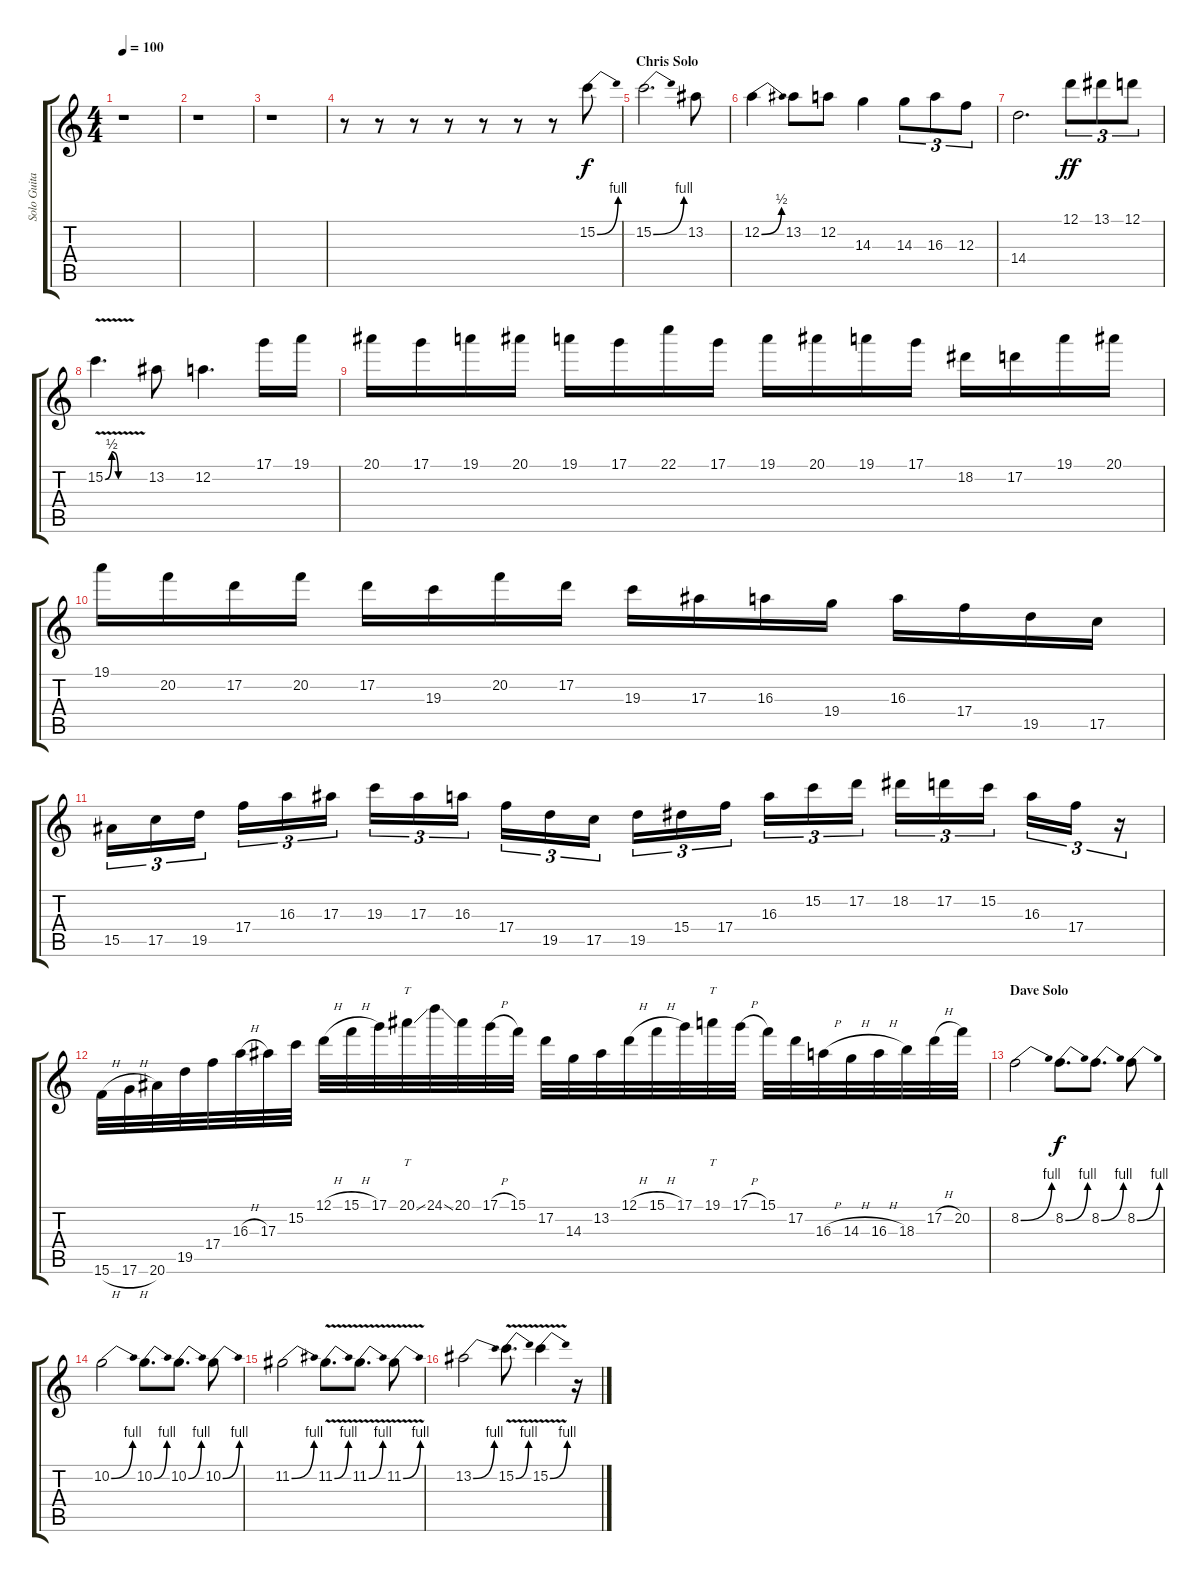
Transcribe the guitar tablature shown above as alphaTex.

\track ("Solo Guitar (Mustaine and Broderick)" "Solo Guita") {instrument overdrivenguitar}
\staff {score tabs}
\tuning (D4 A3 F3 C3 G2 D2) {hide}
\ts (4 4)
\tempo 100
\clef g2
\ks c
r.1{dy mf} |
r.1 |
r.1 |
r.8 r.8 r.8 r.8 r.8 r.8 r.8 15.2{be (bend 0 0 60 4)}.8{dy f} |
\section ("" "Chris Solo")
15.2{be (bend 0 0 60 4)}.2{d} 13.2.8 |
12.2{be (bend 0 0 60 2)}.4 13.2.8 12.2.8 14.3.4 14.3.8{tu (3 2)} 16.3.8{tu (3 2)} 12.3.8{tu (3 2)} |
14.4.2{d} 12.1.8{tu (3 2) dy ff} 13.1.8{tu (3 2)} 12.1.8{tu (3 2)} |
15.2{be (custom 0 0 10 2 20 0 60 0) v}.4{d} 13.2.8 12.2.4{d} 17.1.16 19.1.16 |
20.1.16 17.1.16 19.1.16 20.1.16 19.1.16 17.1.16 22.1.16 17.1.16 19.1.16 20.1.16 19.1.16 17.1.16 18.2.16 17.2.16 19.1.16 20.1.16 |
19.1.16 20.2.16 17.2.16 20.2.16 17.2.16 19.3.16 20.2.16 17.2.16 19.3.16 17.3.16 16.3.16 19.4.16 16.3.16 17.4.16 19.5.16 17.5.16 |
15.5.16{tu (3 2)} 17.5.16{tu (3 2)} 19.5.16{tu (3 2)} 17.4.16{tu (3 2)} 16.3.16{tu (3 2)} 17.3.16{tu (3 2)} 19.3.16{tu (3 2)} 17.3.16{tu (3 2)} 16.3.16{tu (3 2)} 17.4.16{tu (3 2)} 19.5.16{tu (3 2)} 17.5.16{tu (3 2)} 19.5.16{tu (3 2)} 15.4.16{tu (3 2)} 17.4.16{tu (3 2)} 16.3.16{tu (3 2)} 15.2.16{tu (3 2)} 17.2.16{tu (3 2)} 18.2.16{tu (3 2)} 17.2.16{tu (3 2)} 15.2.16{tu (3 2)} 16.3.16{tu (3 2)} 17.4.16{tu (3 2)} r.16{tu (3 2)} |
15.6{h}.32 17.6{h}.32 20.6.32 19.5.32 17.4.32 16.3{h}.32 17.3.32 15.2.32 12.1{h}.32 15.1{h}.32 17.1.32 20.1{ss}.32{tt} 24.1{ss}.32 20.1.32 17.1{h}.32 15.1.32 17.2.32 14.3.32 13.2.32 12.1{h}.32 15.1{h}.32 17.1.32 19.1.32{tt} 17.1{h}.32 15.1.32 17.2.32 16.3{h}.32 14.3{h}.32 16.3{h}.32 18.3.32 17.2{h}.32 20.2.32 |
\section ("" "Dave Solo")
8.2{be (bend 0 0 60 4)}.2 8.2{be (bend 0 0 60 4)}.8{d dy f} 8.2{be (bend 0 0 60 4)}.8{d} 8.2{be (bend 0 0 60 4)}.8 |
10.2{be (bend 0 0 60 4)}.2 10.2{be (bend 0 0 60 4)}.8{d} 10.2{be (bend 0 0 60 4)}.8{d} 10.2{be (bend 0 0 60 4)}.8 |
11.2{be (bend 0 0 60 4)}.2 11.2{be (bend 0 0 60 4) v}.8{d} 11.2{be (bend 0 0 60 4) v}.8{d} 11.2{be (bend 0 0 60 4) v}.8 |
13.2{be (bend 0 0 60 4)}.2 15.2{be (bend 0 0 60 4) v}.8{d} 15.2{be (bend 0 0 60 4) v}.4 r.16
